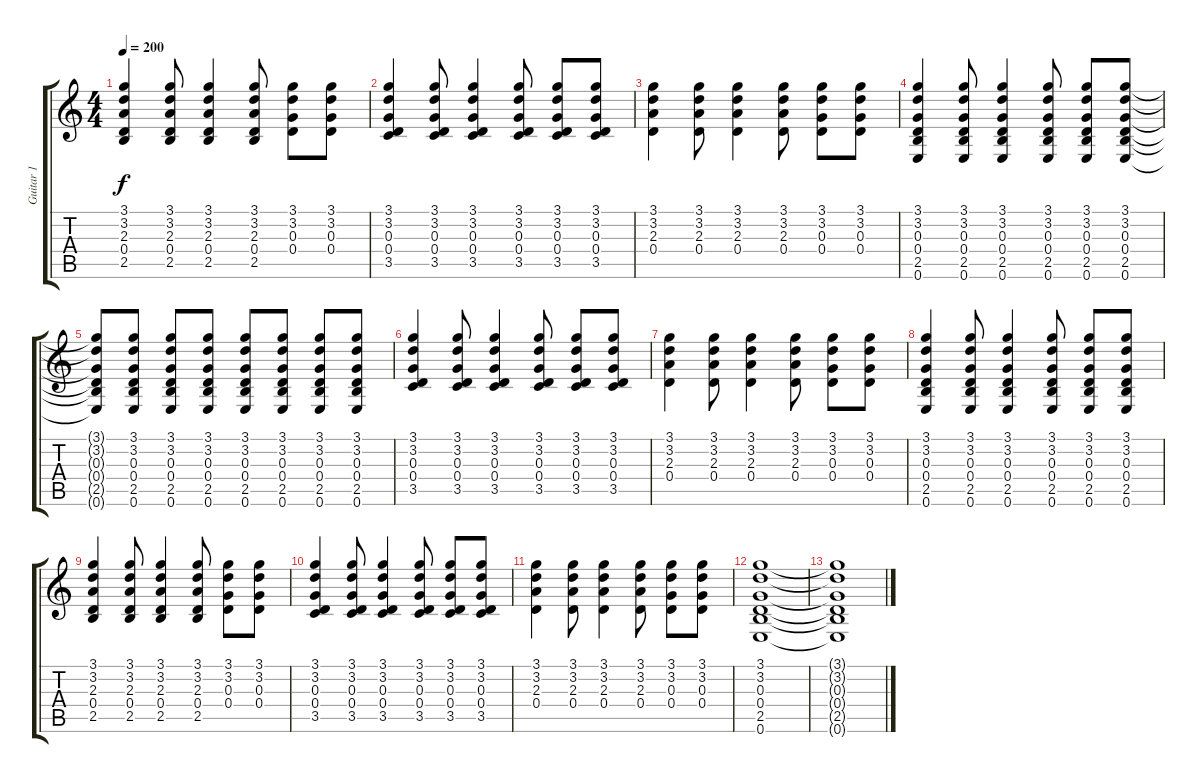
\track ("Guitar 1" "Guitar 1") {instrument overdrivenguitar}
\staff {score tabs}
\tuning (E4 B3 G3 D3 A2 E2) {hide}
\ts (4 4)
\tempo 200
\clef g2
\ks c
(3.1 3.2 2.3 0.4 2.5).4{dy f} (3.1 3.2 2.3 0.4 2.5).8 (3.1 3.2 2.3 0.4 2.5).4 (3.1 3.2 2.3 0.4 2.5).8 (3.1 3.2 0.3 0.4).8 (3.1 3.2 0.3 0.4).8 |
(3.1 3.2 0.3 0.4 3.5).4 (3.1 3.2 0.3 0.4 3.5).8 (3.1 3.2 0.3 0.4 3.5).4 (3.1 3.2 0.3 0.4 3.5).8 (3.1 3.2 0.3 0.4 3.5).8 (3.1 3.2 0.3 0.4 3.5).8 |
(3.1 3.2 2.3 0.4).4 (3.1 3.2 2.3 0.4).8 (3.1 3.2 2.3 0.4).4 (3.1 3.2 2.3 0.4).8 (3.1 3.2 0.3 0.4).8 (3.1 3.2 0.3 0.4).8 |
(3.1 3.2 0.3 0.4 2.5 0.6).4 (3.1 3.2 0.3 0.4 2.5 0.6).8 (3.1 3.2 0.3 0.4 2.5 0.6).4 (3.1 3.2 0.3 0.4 2.5 0.6).8 (3.1 3.2 0.3 0.4 2.5 0.6).8 (3.1 3.2 0.3 0.4 2.5 0.6).8 |
(3.1{t} 3.2{t} 0.3{t} 0.4{t} 2.5{t} 0.6{t}).8 (3.1 3.2 0.3 0.4 2.5 0.6).8 (3.1 3.2 0.3 0.4 2.5 0.6).8 (3.1 3.2 0.3 0.4 2.5 0.6).8 (3.1 3.2 0.3 0.4 2.5 0.6).8 (3.1 3.2 0.3 0.4 2.5 0.6).8 (3.1 3.2 0.3 0.4 2.5 0.6).8 (3.1 3.2 0.3 0.4 2.5 0.6).8 |
(3.1 3.2 0.3 0.4 3.5).4 (3.1 3.2 0.3 0.4 3.5).8 (3.1 3.2 0.3 0.4 3.5).4 (3.1 3.2 0.3 0.4 3.5).8 (3.1 3.2 0.3 0.4 3.5).8 (3.1 3.2 0.3 0.4 3.5).8 |
(3.1 3.2 2.3 0.4).4 (3.1 3.2 2.3 0.4).8 (3.1 3.2 2.3 0.4).4 (3.1 3.2 2.3 0.4).8 (3.1 3.2 0.3 0.4).8 (3.1 3.2 0.3 0.4).8 |
(3.1 3.2 0.3 0.4 2.5 0.6).4 (3.1 3.2 0.3 0.4 2.5 0.6).8 (3.1 3.2 0.3 0.4 2.5 0.6).4 (3.1 3.2 0.3 0.4 2.5 0.6).8 (3.1 3.2 0.3 0.4 2.5 0.6).8 (3.1 3.2 0.3 0.4 2.5 0.6).8 |
(3.1 3.2 2.3 0.4 2.5).4 (3.1 3.2 2.3 0.4 2.5).8 (3.1 3.2 2.3 0.4 2.5).4 (3.1 3.2 2.3 0.4 2.5).8 (3.1 3.2 0.3 0.4).8 (3.1 3.2 0.3 0.4).8 |
(3.1 3.2 0.3 0.4 3.5).4 (3.1 3.2 0.3 0.4 3.5).8 (3.1 3.2 0.3 0.4 3.5).4 (3.1 3.2 0.3 0.4 3.5).8 (3.1 3.2 0.3 0.4 3.5).8 (3.1 3.2 0.3 0.4 3.5).8 |
(3.1 3.2 2.3 0.4).4 (3.1 3.2 2.3 0.4).8 (3.1 3.2 2.3 0.4).4 (3.1 3.2 2.3 0.4).8 (3.1 3.2 0.3 0.4).8 (3.1 3.2 0.3 0.4).8 |
(3.1 3.2 0.3 0.4 2.5 0.6).1 |
(3.1{t} 3.2{t} 0.3{t} 0.4{t} 2.5{t} 0.6{t}).1
